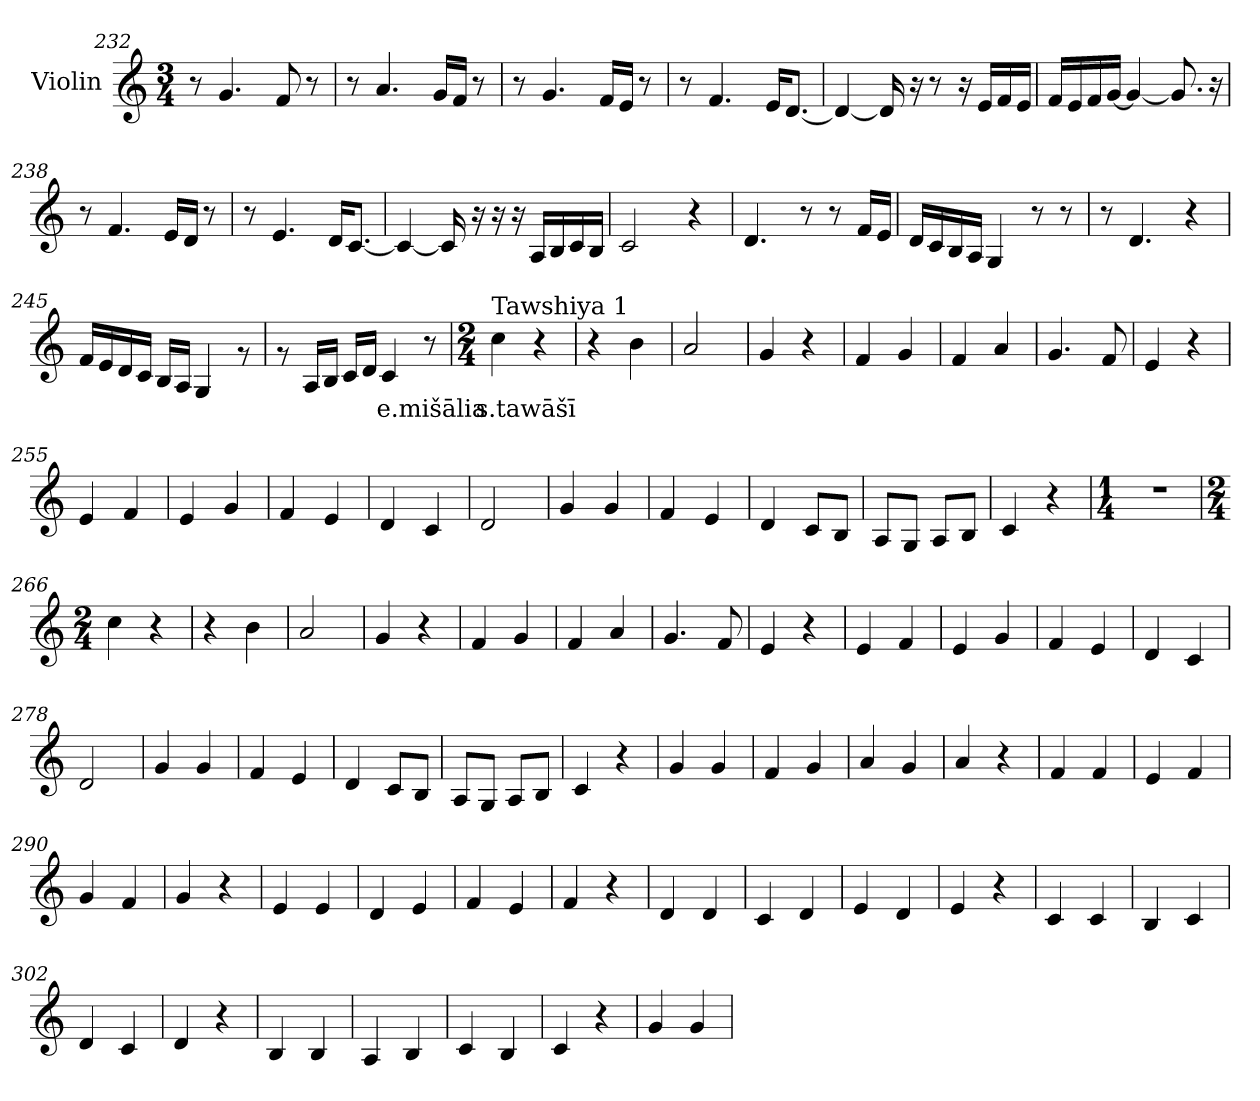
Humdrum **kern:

**kern	**text
*part1	*part1
*staff1	*staff1
*I"Violin	*
*clefG2	*
*k[]	*
*M3/4	*
=232	=232
8r	.
4.g/	.
8f/	.
8r	.
=233	=233
8r	.
4.a/	.
16g/LL	.
16f/JJ	.
8r	.
!!LO:LB:g=z
=234	=234
8r	.
4.g/	.
16f/LL	.
16e/JJ	.
8r	.
=235	=235
8r	.
4.f/	.
16e/KL	.
[8.d/J	.
=236	=236
4d/_	.
16d/]	.
16r	.
8r	.
16r	.
16e/LL	.
16f/	.
16e/JJ	.
=237	=237
16f/LL	.
16e/	.
16f/	.
[16g/JJ	.
4g/_	.
8.g/]	.
16r	.
=238	=238
8r	.
4.f/	.
16e/LL	.
16d/JJ	.
8r	.
!!LO:LB:g=z
=239	=239
8r	.
4.e/	.
16d/KL	.
[8.c/J	.
=240	=240
4c/_	.
16c/]	.
16r	.
16r	.
16r	.
16A/LL	.
16B/	.
16c/	.
16B/JJ	.
=241	=241
2c/	.
4r	.
=242	=242
4.d/	.
8r	.
8r	.
16f/LL	.
16e/JJ	.
=243	=243
16d/LL	.
16c/	.
16B/	.
16A/JJ	.
4G/	.
8r	.
8r	.
=244	=244
8r	.
4.d/	.
4r	.
!!LO:LB:g=z
=245	=245
16f/LL	.
16e/	.
16d/	.
16c/JJ	.
16B/LL	.
16A/JJ	.
4G/	.
8rg	.
=246	=246
8rg	.
16A/LL	.
16B/JJ	.
16c/LL	.
16d/JJ	.
!	!LO:LY:b
4c/	e.mišālia
8r	.
=247	=247
*M2/4	*
*MM180	*
!LO:TX:a:t=Tawshiya 1	!
!	!LO:LY:b
4cc\	s.tawāšī
4r	.
=248	=248
4r	.
4b\	.
=249	=249
2a/	.
=250	=250
4g/	.
4r	.
=251	=251
4f/	.
4g/	.
=252	=252
4f/	.
4a/	.
!!LO:LB:g=z
=253	=253
4.g/	.
8f/	.
=254	=254
4e/	.
4r	.
=255	=255
4e/	.
4f/	.
=256	=256
4e/	.
4g/	.
=257	=257
4f/	.
4e/	.
=258	=258
4d/	.
4c/	.
=259	=259
2d/	.
=260	=260
4g/	.
4g/	.
=261	=261
4f/	.
4e/	.
=262	=262
4d/	.
8c/L	.
8B/J	.
!!LO:LB:g=z
=263	=263
8A/L	.
8G/J	.
8A/L	.
8B/J	.
=264	=264
4c/	.
4r	.
=265	=265
*M1/4	*
4r	.
=266	=266
*M2/4	*
4cc\	.
4r	.
=267	=267
4r	.
4b\	.
=268	=268
2a/	.
=269	=269
4g/	.
4r	.
=270	=270
4f/	.
4g/	.
=271	=271
4f/	.
4a/	.
!!LO:LB:g=z
=272	=272
4.g/	.
8f/	.
=273	=273
4e/	.
4r	.
=274	=274
4e/	.
4f/	.
=275	=275
4e/	.
4g/	.
=276	=276
4f/	.
4e/	.
=277	=277
4d/	.
4c/	.
=278	=278
2d/	.
=279	=279
4g/	.
4g/	.
=280	=280
4f/	.
4e/	.
=281	=281
4d/	.
8c/L	.
8B/J	.
!!LO:LB:g=z
=282	=282
8A/L	.
8G/J	.
8A/L	.
8B/J	.
=283	=283
4c/	.
4r	.
=284	=284
4g/	.
4g/	.
=285	=285
4f/	.
4g/	.
=286	=286
4a/	.
4g/	.
=287	=287
4a/	.
4r	.
=288	=288
4f/	.
4f/	.
=289	=289
4e/	.
4f/	.
=290	=290
4g/	.
4f/	.
=291	=291
4g/	.
4r	.
!!LO:PB:g=z
=292	=292
4e/	.
4e/	.
=293	=293
4d/	.
4e/	.
=294	=294
4f/	.
4e/	.
=295	=295
4f/	.
4r	.
=296	=296
4d/	.
4d/	.
=297	=297
4c/	.
4d/	.
=298	=298
4e/	.
4d/	.
=299	=299
4e/	.
4r	.
=300	=300
4c/	.
4c/	.
=301	=301
4B/	.
4c/	.
=302	=302
4d/	.
4c/	.
!!LO:LB:g=z
=303	=303
4d/	.
4r	.
=304	=304
4B/	.
4B/	.
=305	=305
4A/	.
4B/	.
=306	=306
4c/	.
4B/	.
=307	=307
4c/	.
4r	.
=308	=308
4g/	.
4g/	.
=	=
*-	*-
